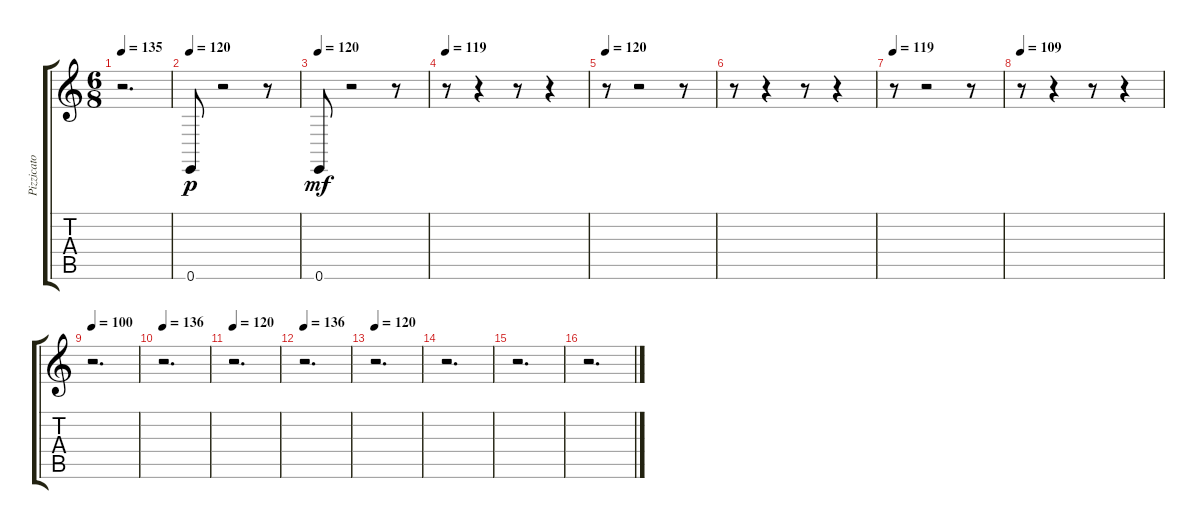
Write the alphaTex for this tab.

\track ("Pizzicato Archi" "Pizzicato ") {instrument pizzicatostrings}
\staff {score tabs}
\tuning (E4 B3 G3 D3 A2 E2) {hide}
\ts (6 8)
\tempo 135
\clef g2
\ks c
r.2{d dy mp} |
\tempo 120
0.6.8{dy p} r.2 r.8 |
\tempo 120
0.6.8{dy mf} r.2 r.8 |
\tempo 119
r.8 r.4 r.8 r.4 |
\tempo 120
r.8 r.2 r.8 |
r.8 r.4 r.8 r.4 |
\tempo 119
r.8 r.2 r.8 |
\tempo 109
r.8 r.4 r.8 r.4 |
\tempo 100
r.2{d} |
\tempo 136
r.2{d} |
\tempo 120
r.2{d} |
\tempo 136
r.2{d} |
\tempo 120
r.2{d} |
r.2{d} |
r.2{d} |
r.2{d}
